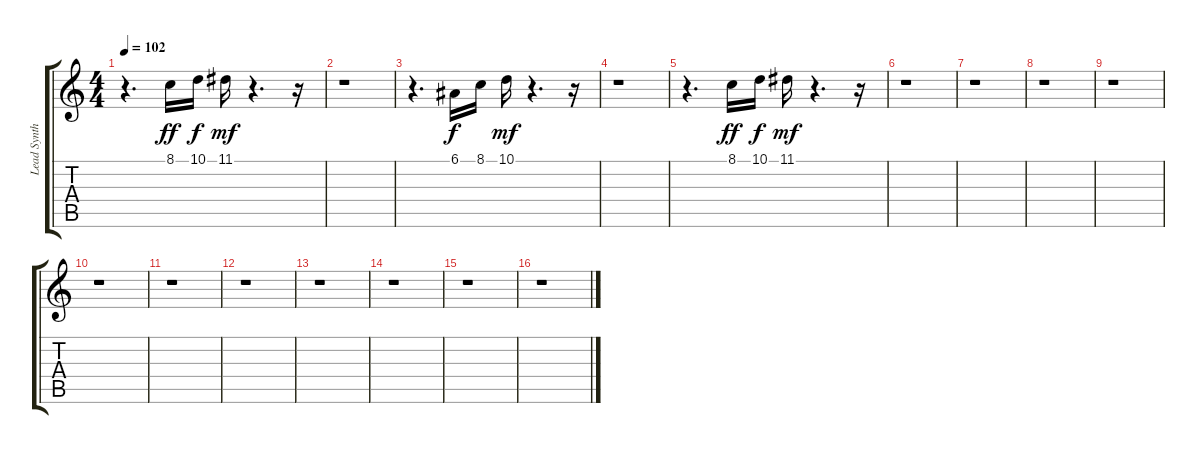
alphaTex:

\track ("Lead Synth" "Lead Synth") {instrument pad3polysynth}
\staff {score tabs}
\tuning (E4 B3 G3 D3 A2 E2) {hide}
\ts (4 4)
\tempo 102
\clef g2
\ks c
r.4{d dy mf} 8.1.16{dy ff} 10.1.16{dy f} 11.1.16{dy mf} r.4{d} r.16 |
r.1 |
r.4{d} 6.1.16{dy f} 8.1.16 10.1.16{dy mf} r.4{d} r.16 |
r.1 |
r.4{d} 8.1.16{dy ff} 10.1.16{dy f} 11.1.16{dy mf} r.4{d} r.16 |
r.1 |
r.1 |
r.1 |
r.1 |
r.1 |
r.1 |
r.1 |
r.1 |
r.1 |
r.1 |
r.1
